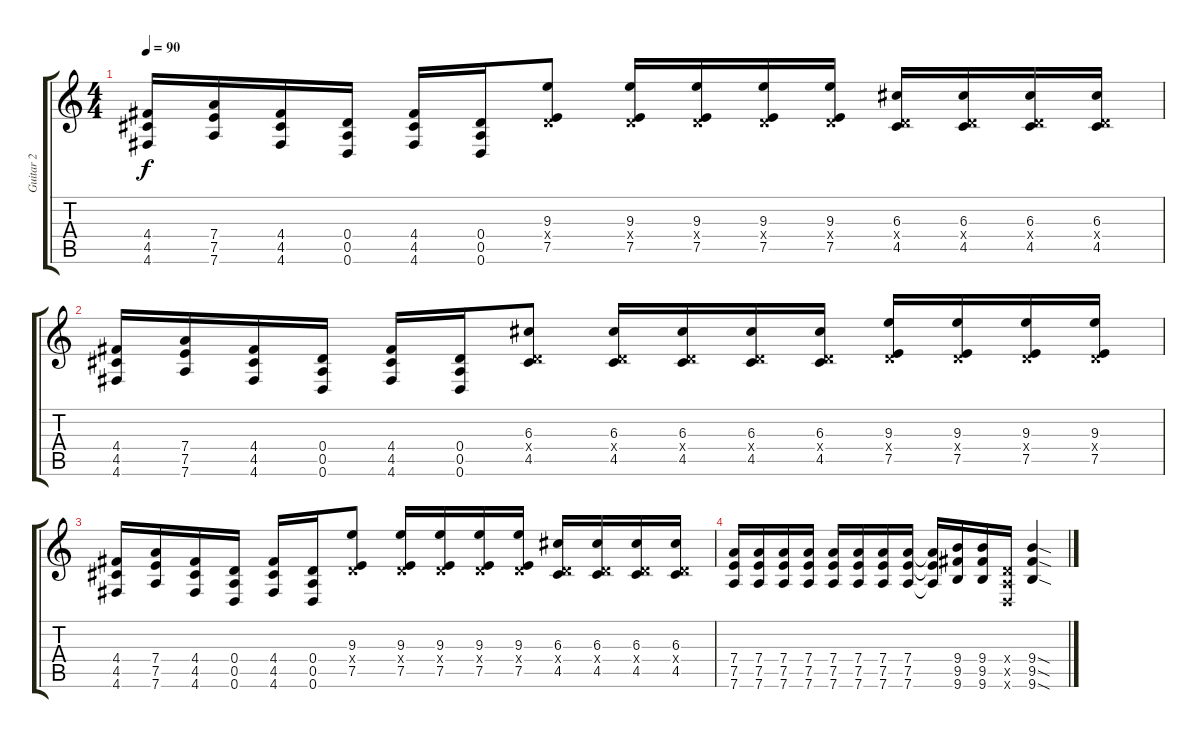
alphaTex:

\track ("Guitar 2" "Guitar 2") {instrument distortionguitar}
\staff {score tabs}
\tuning (E4 B3 G3 D3 A2 D2) {hide}
\ts (4 4)
\tempo 90
\clef g2
\ks c
(4.4 4.5 4.6).16{dy f} (7.4 7.5 7.6).16 (4.4 4.5 4.6).16 (0.4 0.5 0.6).16 (4.4 4.5 4.6).16 (0.4 0.5 0.6).16 (9.3 0.4{x} 7.5).8 (9.3 0.4{x} 7.5).16 (9.3 0.4{x} 7.5).16 (9.3 0.4{x} 7.5).16 (9.3 0.4{x} 7.5).16 (6.3 0.4{x} 4.5).16 (6.3 0.4{x} 4.5).16 (6.3 0.4{x} 4.5).16 (6.3 0.4{x} 4.5).16 |
(4.4 4.5 4.6).16 (7.4 7.5 7.6).16 (4.4 4.5 4.6).16 (0.4 0.5 0.6).16 (4.4 4.5 4.6).16 (0.4 0.5 0.6).16 (6.3 0.4{x} 4.5).8 (6.3 0.4{x} 4.5).16 (6.3 0.4{x} 4.5).16 (6.3 0.4{x} 4.5).16 (6.3 0.4{x} 4.5).16 (9.3 0.4{x} 7.5).16 (9.3 0.4{x} 7.5).16 (9.3 0.4{x} 7.5).16 (9.3 0.4{x} 7.5).16 |
(4.4 4.5 4.6).16 (7.4 7.5 7.6).16 (4.4 4.5 4.6).16 (0.4 0.5 0.6).16 (4.4 4.5 4.6).16 (0.4 0.5 0.6).16 (9.3 0.4{x} 7.5).8 (9.3 0.4{x} 7.5).16 (9.3 0.4{x} 7.5).16 (9.3 0.4{x} 7.5).16 (9.3 0.4{x} 7.5).16 (6.3 0.4{x} 4.5).16 (6.3 0.4{x} 4.5).16 (6.3 0.4{x} 4.5).16 (6.3 0.4{x} 4.5).16 |
(7.4 7.5 7.6).16 (7.4 7.5 7.6).16 (7.4 7.5 7.6).16 (7.4 7.5 7.6).16 (7.4 7.5 7.6).16 (7.4 7.5 7.6).16 (7.4 7.5 7.6).16 (7.4 7.5 7.6).16 (7.4{t} 7.5{t} 7.6{t}).16 (9.4 9.5 9.6).16 (9.4 9.5 9.6).16 (0.4{x} 0.5{x} 0.6{x}).16 (9.4{sod} 9.5{sod} 9.6{sod}).4
